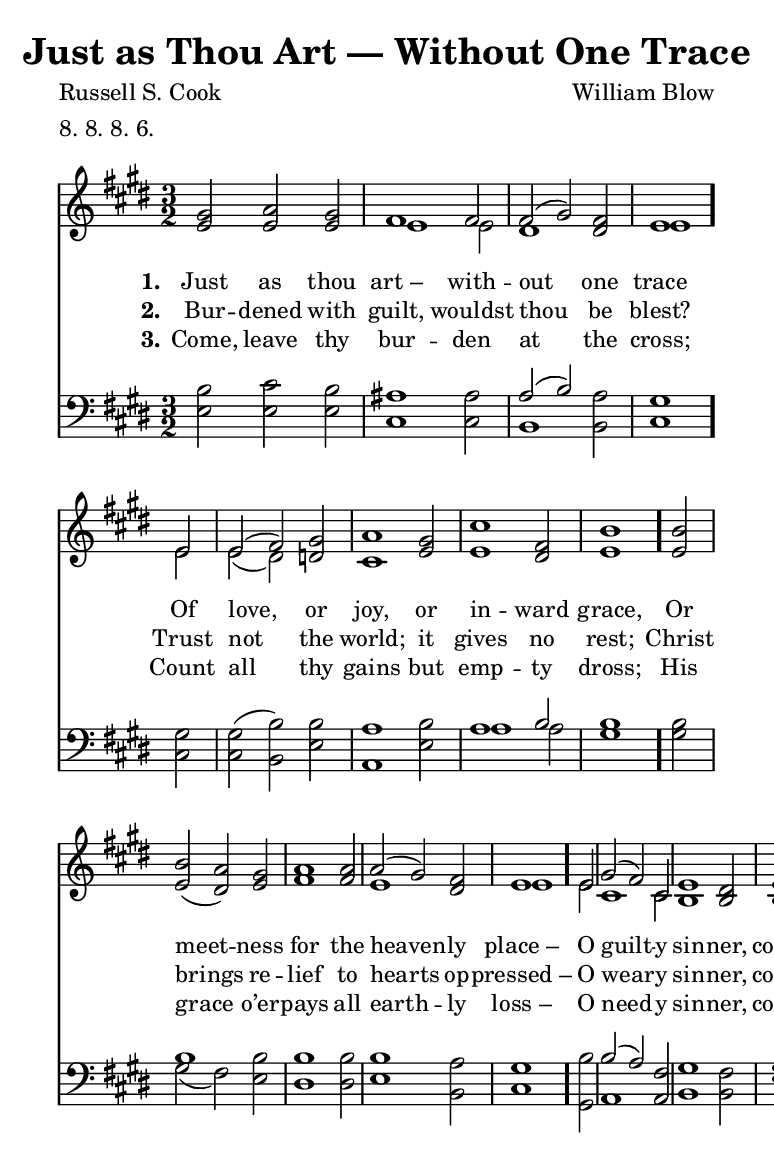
\include "common/global.ily"
\paper {
  \include "common/paper.ily"
  ragged-bottom = ##t
  systems-per-page = ##f
  system-count = 3

}

\header{
  %gospel
  hymnnumber = "85"
  title = "Just as Thou Art — Without One Trace"
  tunename = "Agnus Dei" % see https://hymnary.org/tune/agnus_dei_blow
  meter = "8. 8. 8. 6."
  poet = "Russell S. Cook" % see https://hymnary.org/text/just_as_thou_art_without_one_trace
  composer = "William Blow" % see https://hymnary.org/tune/agnus_dei_blow
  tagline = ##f
}

% for fermata in MIDI
ta = { \tempo 2=90 }
tb = { \tempo 2=45 }

patternAA = { c2 c2 c2 | c1 c2 | c2( c2) c2 | c1 }
patternAB = { c2 c2 c2 | c1 c2 | c1      c2 | c1 }

patternBA = { c2 | c2( c2) c2 | c1 c2 | c1      c2 | c1 }
patternBB = { c2 | c2( c2) c2 | c1 c2 | c2( c2) c2 | c1 }
patternBC = { c2 | c1      c2 | c1 c2 | c1      c2 | c1 }

patternCA = { c2 | c2( c2) c2 | c1 c2 | c1. }
patternCB = { c2 | c1      c2 | c1 c2 | c1. }

global = {
  \include "common/overrides.ily"
  \override Staff.TimeSignature.style = #'numbered
  \time 3/2
  \override Score.MetronomeMark.transparent = ##t % hide all fermata changes too
  \ta
  \key e \major
  \autoBeamOff
}

notesSoprano = {
\global
\relative c'' {

  \changePitch \patternAA { gis a gis | fis fis | fis gis fis | e }
  \changePitch \patternBA { e | e fis gis | a gis | cis fis, | b }
  \changePitch \patternBB { b | b a gis | a a | a gis fis | e }
  \changePitch \patternCA { e | gis fis cis | e dis | e }

  \bar "|."

}
}

notesAlto = {
\global
\relative e' {

  \changePitch \patternAB { e e e | e e | dis dis | e }
  \changePitch \patternBA { e | e dis d | cis e | e dis | e }
  \changePitch \patternBA { e | e dis e | fis fis | e dis | e }
  \changePitch \patternCB { e | cis cis | b b | b }

}
}

notesTenor = {
\global
\relative a {

  \changePitch \patternAA { b cis b | ais ais | a b a | gis }
  \changePitch \patternBA { gis | gis b b | a b | a b | b }
  \changePitch \patternBC { b | b b | b b | b a | gis }
  \changePitch \patternCA { b | b a fis | gis fis | gis }

}
}

notesBass = {
\global
\relative f {

  \changePitch \patternAB { e e e | cis cis | b b | cis }
  \changePitch \patternBA { cis | cis b e | a, e' | a a | gis }
  \changePitch \patternBA { gis | gis fis e | dis dis | e b | cis }
  \changePitch \patternCB { gis | a a | b b | e }

}
}

wordsA = \lyricmode {
\set stanza = "1."

Just as thou art_– with -- out one trace \bar "."
Of love, or joy, or in -- ward grace, \bar "."
Or meet -- ness for the heaven -- ly place_– \bar "."
O guilt -- y sin -- ner, come! \bar "."

}

wordsB = \lyricmode {
\set stanza = "2."

Bur -- dened with guilt, wouldst thou be blest?
Trust not the world; it gives no rest;
Christ brings re -- lief to hearts op -- pressed_–
O wear -- y sin -- ner, come!

}

wordsC = \lyricmode {
\set stanza = "3."

Come, leave thy bur -- den at the cross;
Count all thy gains but emp -- ty dross;
His grace o’er -- pays all earth -- ly loss_–
O need -- y sin -- ner, come!

}

wordsD = \markuplist {

\line { Come, hither bring thy boding fears, }
\line { Thine aching heart, thy bursting tears; }
\line { ’Tis mercy’s voice salutes thine ears; }
\line { { \hspace #2 } O trembling sinner, come! }

}

wordsE = \markuplist {

\line { “The Spirit and the bride say, Come”; }
\line { Rejoicing saints reecho, “Come.” }
\line { Who faints, who thirsts, who will, may come, }
\line { { \hspace #2 } The Saviour bids thee, come! }

}

\score {
  \context ChoirStaff <<
    \context Staff = upper <<
      \set Staff.autoBeaming = ##f
      \set ChoirStaff.systemStartDelimiter = #'SystemStartBar
      \set ChoirStaff.printPartCombineTexts = ##f
      \partcombine #'(2 . 11) \notesSoprano \notesAlto
      \context NullVoice = sopranos { \voiceOne << \notesSoprano >> }
      \context Lyrics = one   \lyricsto sopranos \wordsA
      \context Lyrics = two   \lyricsto sopranos \wordsB
      \context Lyrics = three \lyricsto sopranos \wordsC
    >>
    \context Staff = men <<
      \set Staff.autoBeaming = ##f
      \clef bass
      \set ChoirStaff.printPartCombineTexts = ##f
      \partcombine #'(2 . 11) \notesTenor \notesBass
    >>
  >>
  \layout {
    \include "common/layout.ily"
  }
  #(cond ((ly:get-option 'eog-midi-permitted) #{ \midi{
    \include "common/midi.ily"
  } #}))
}

\markup { \column {
  \fill-line { \vcenter \column {
    \vspace #1
    \line{ \bold 4 \column { \wordsD } } \combine \null \vspace #0.4
    \line{ \bold 5 \column { \wordsE } }
    \vspace #1
  } }
  \fill-line { \line { Alternate tune: No. 44. } }
} }

\version "2.19.49"  % necessary for upgrading to future LilyPond versions.

% vi:set et ts=2 sw=2 ai nocindent syntax=lilypond:
